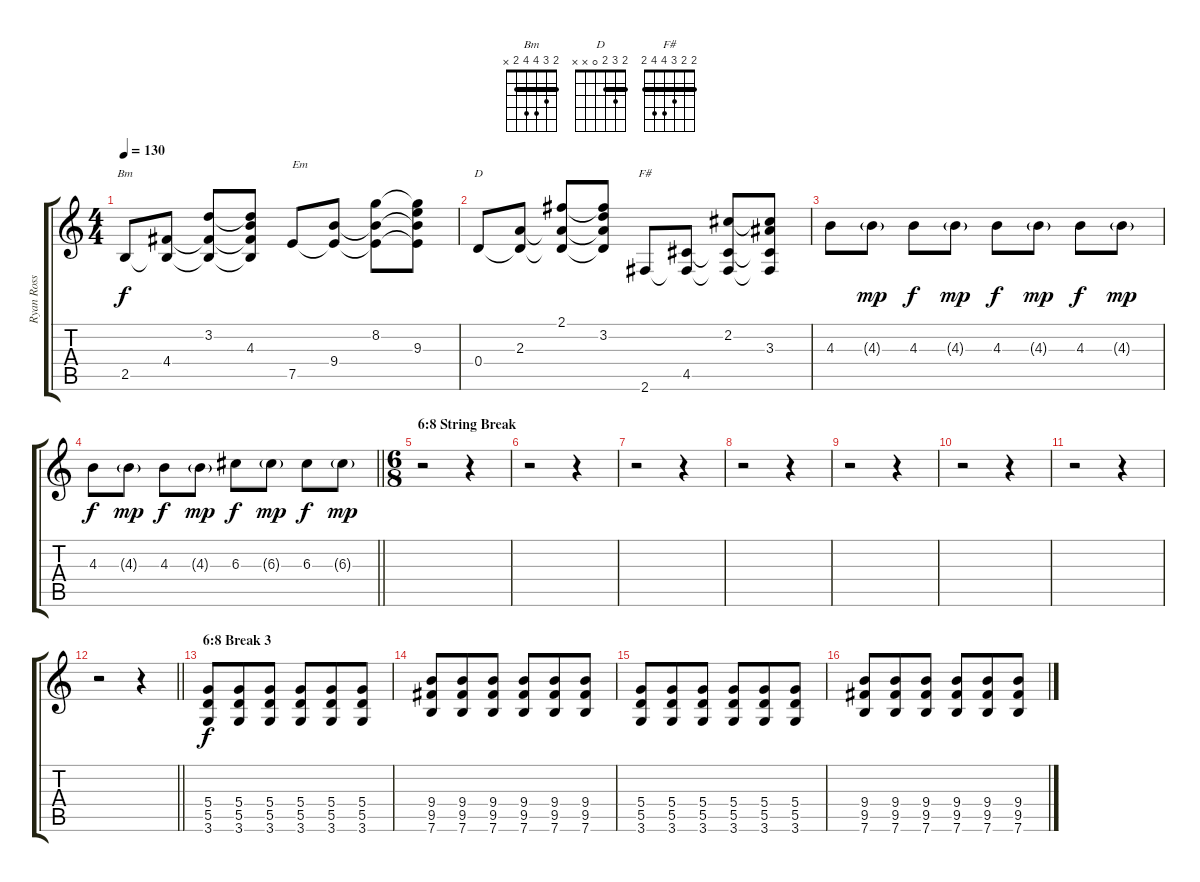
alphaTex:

\track ("Ryan Ross (Guitar)" "Ryan Ross ") {instrument overdrivenguitar}
\staff {score tabs}
\tuning (E4 B3 G3 D3 A2 E2) {hide}
\chord ("Bm" 2 3 4 4 2 x) {barre 2}
\chord ("D" 2 3 2 0 x x) {barre 2}
\chord ("F#" 2 2 3 4 4 2) {barre 2}
\ts (4 4)
\tempo 130
\clef g2
\ks c
2.5.8{ch "Bm" dy f instrument electricguitarclean} (4.4 2.5{t}).8 (3.2 4.4{t} 2.5{t}).8 (3.2{t} 4.3 4.4{t} 2.5{t}).8 7.5.8{txt "Em"} (9.4 7.5{t}).8 (8.2 9.4{t} 7.5{t}).8 (8.2{t} 9.3 9.4{t} 7.5{t}).8 |
0.4.8{ch "D"} (2.3 0.4{t}).8 (2.1 2.3{t} 0.4{t}).8 (2.1{t} 3.2 2.3{t} 0.4{t}).8 2.6.8{ch "F#"} (4.5 2.6{t}).8 (2.2 4.5{t} 2.6{t}).8 (2.2{t} 3.3 4.5{t} 2.6{t}).8 |
4.3.8 4.3{g}.8{dy mp} 4.3.8{dy f} 4.3{g}.8{dy mp} 4.3.8{dy f} 4.3{g}.8{dy mp} 4.3.8{dy f} 4.3{g}.8{dy mp} |
\barLineRight lightlight
4.3.8{dy f} 4.3{g}.8{dy mp} 4.3.8{dy f} 4.3{g}.8{dy mp} 6.3.8{dy f} 6.3{g}.8{dy mp} 6.3.8{dy f} 6.3{g}.8{dy mp} |
\ts (6 8)
\section ("" "6:8 String Break")
r.2 r.4 |
r.2 r.4 |
r.2 r.4 |
r.2 r.4 |
r.2 r.4 |
r.2 r.4 |
r.2 r.4 |
\barLineRight lightlight
r.2 r.4 |
\section ("" "6:8 Break 3")
(5.4 5.5 3.6).8{dy f volume 12 instrument overdrivenguitar} (5.4 5.5 3.6).8 (5.4 5.5 3.6).8 (5.4 5.5 3.6).8 (5.4 5.5 3.6).8 (5.4 5.5 3.6).8 |
(9.4 9.5 7.6).8 (9.4 9.5 7.6).8 (9.4 9.5 7.6).8 (9.4 9.5 7.6).8 (9.4 9.5 7.6).8 (9.4 9.5 7.6).8 |
(5.4 5.5 3.6).8 (5.4 5.5 3.6).8 (5.4 5.5 3.6).8 (5.4 5.5 3.6).8 (5.4 5.5 3.6).8 (5.4 5.5 3.6).8 |
(9.4 9.5 7.6).8 (9.4 9.5 7.6).8 (9.4 9.5 7.6).8 (9.4 9.5 7.6).8 (9.4 9.5 7.6).8 (9.4 9.5 7.6).8
